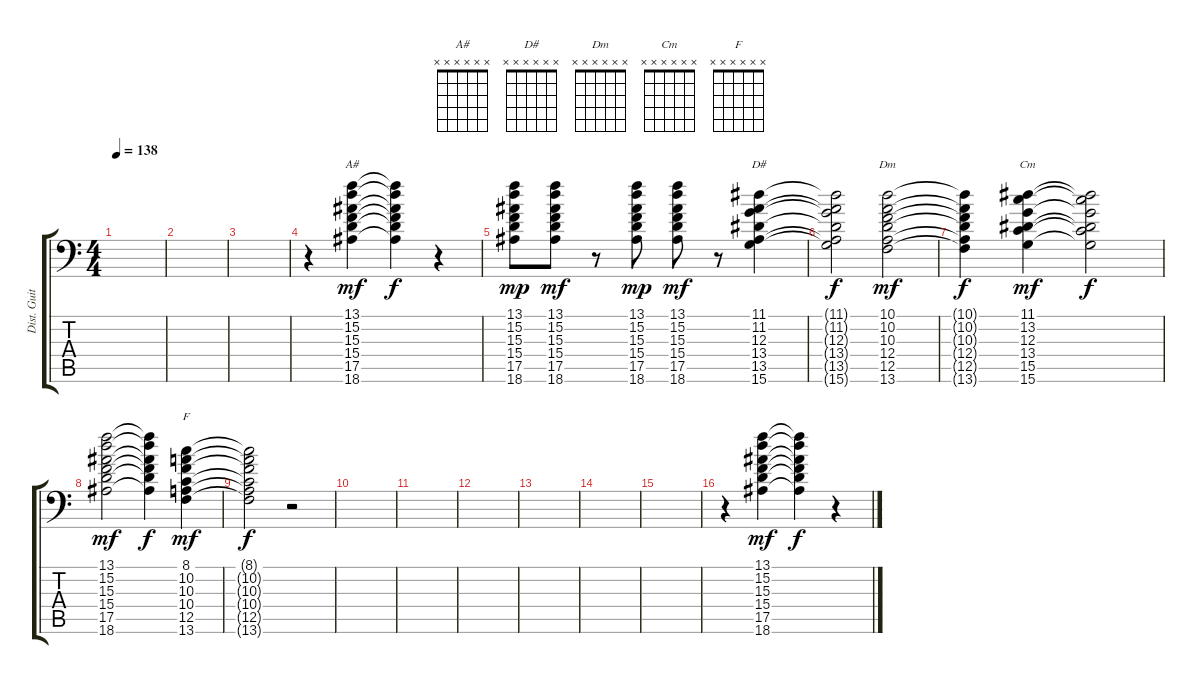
\track ("Dist. Guitar" "Dist. Guit") {instrument distortionguitar}
\staff {score tabs}
\tuning (E3 B2 G2 D2 A1 E1) {hide}
\chord ("A#" x x x x x x)
\chord ("D#" x x x x x x)
\chord ("Dm" x x x x x x)
\chord ("Cm" x x x x x x)
\chord ("F" x x x x x x)
\ts (4 4)
\tempo 138
\clef f4
\ks c
|
|
|
r.4 (13.1 15.2 15.3 15.4 17.5 18.6).4{ch "A#" dy mf volume 12} (13.1{t} 15.2{t} 15.3{t} 15.4{t} 17.5{t} 18.6{t}).4{dy f} r.4 |
(13.1 15.2 15.3 15.4 17.5 18.6).8{dy mp} (13.1 15.2 15.3 15.4 17.5 18.6).8{dy mf} r.8 (13.1 15.2 15.3 15.4 17.5 18.6).8{dy mp} (13.1 15.2 15.3 15.4 17.5 18.6).8{dy mf} r.8 (11.1 11.2 12.3 13.4 13.5 15.6).4{ch "D#"} |
(11.1{t} 11.2{t} 12.3{t} 13.4{t} 13.5{t} 15.6{t}).2{dy f} (10.1 10.2 10.3 12.4 12.5 13.6).2{ch "Dm" dy mf} |
(10.1{t} 10.2{t} 10.3{t} 12.4{t} 12.5{t} 13.6{t}).4{dy f} (11.1 13.2 12.3 13.4 15.5 15.6).4{ch "Cm" dy mf} (11.1{t} 13.2{t} 12.3{t} 13.4{t} 15.5{t} 15.6{t}).2{dy f} |
(13.1 15.2 15.3 15.4 17.5 18.6).2{dy mf} (13.1{t} 15.2{t} 15.3{t} 15.4{t} 17.5{t} 18.6{t}).4{dy f} (8.1 10.2 10.3 10.4 12.5 13.6).4{ch "F" dy mf} |
(8.1{t} 10.2{t} 10.3{t} 10.4{t} 12.5{t} 13.6{t}).2{dy f} r.2 |
|
|
|
|
|
|
r.4 (13.1 15.2 15.3 15.4 17.5 18.6).4{dy mf} (13.1{t} 15.2{t} 15.3{t} 15.4{t} 17.5{t} 18.6{t}).4{dy f} r.4
